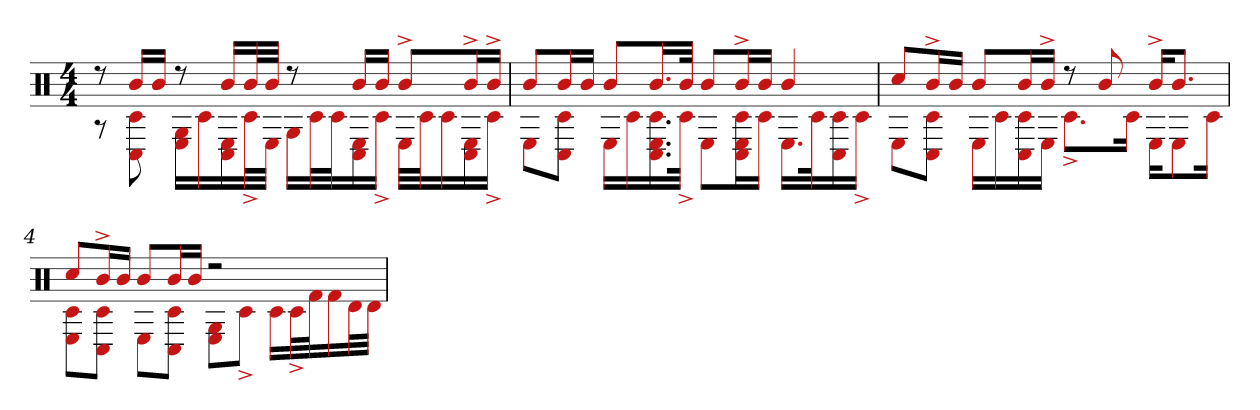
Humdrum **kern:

**kern
*part1
*staff1
*clefX
*k[]
*M4/4
=1
*^
8r	8r
16bLL	8C# 8c#
16bJJ	.
8r	16E 16GLL
.	16c#
16bLL	16E 16C#
32bL	32c#^L
32bJJJ	32EJJJ
8r	16GLL
.	32c#L
.	32c#J
16bLL	16E 16C#
16bJJ	16c#^JJ
8b^L	32ELLL
.	32c#J
.	16c#
16b^L	16C# 16E
16b^JJ	16c#^JJ
=2	=2
8bL	8EL
16bL	8c# 8C#J
16bJJ	.
8bL	16ELL
.	16c#
16.bL	16.c# 16.C# 16.E
32bJJk	32c#^JJk
8bL	8EL
16b^L	16c# 16E 16C#L
16bJJ	16c#JJ
4b	16.ELL
.	32c#k
.	16c# 16C#
.	16c#^JJ
=3	=3
8cc#L	8EL
16b^L	8C# 8c#J
16bJJ	.
8bL	16ELL
.	16c#
16bL	16C# 16c#
16b^JJ	16EJJ
8r	8.c#^L
8b	.
.	16c#Jk
16b^KL	16EKL
8.bJ	8E
.	16c#Jk
=4	=4
8cc#L	8c# 8EL
16b^L	8C# 8c#J
16bJJ	.
8bL	8EL
16bL	8c# 8C#J
16bJJ	.
2r	8E 8GL
.	8c#^J
.	16c#LL
.	32c#^L
.	32f#J
.	16f#
.	32dL
.	32dJJJ
*v	*v
=
*-
